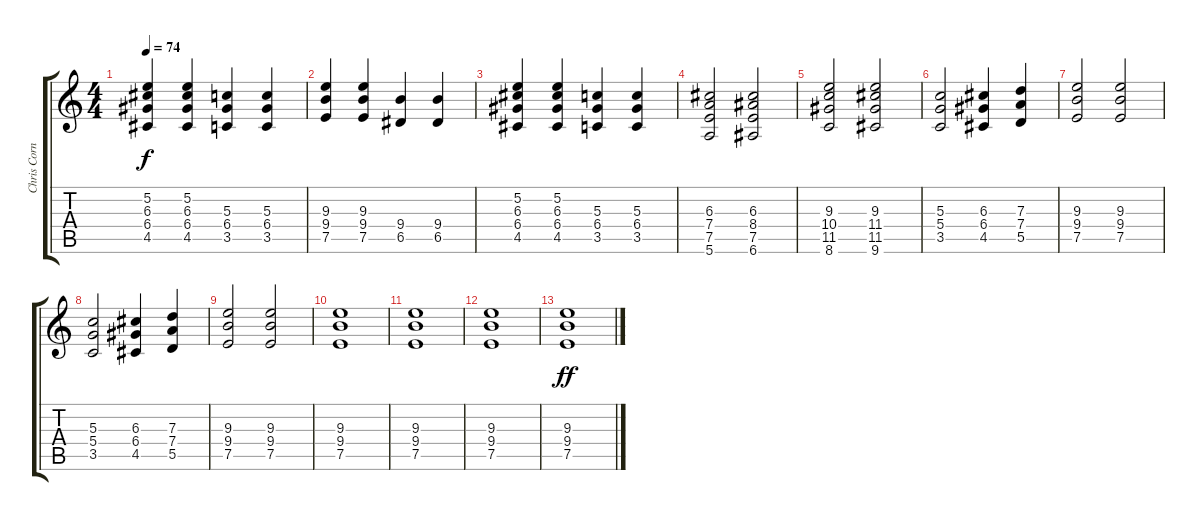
\track ("Chris Cornell - Acoustic" "Chris Corn") {instrument acousticguitarnylon}
\staff {score tabs}
\tuning (E4 B3 G3 D3 A2 E2) {hide}
\ts (4 4)
\tempo 74
\clef g2
\ks c
(5.2 6.3 6.4 4.5).4{dy f} (5.2 6.3 6.4 4.5).4 (5.3 6.4 3.5).4 (5.3 6.4 3.5).4 |
(9.3 9.4 7.5).4 (9.3 9.4 7.5).4 (9.4 6.5).4 (9.4 6.5).4 |
(5.2 6.3 6.4 4.5).4 (5.2 6.3 6.4 4.5).4 (5.3 6.4 3.5).4 (5.3 6.4 3.5).4 |
(6.3 7.4 7.5 5.6).2 (6.3 8.4 7.5 6.6).2 |
(9.3 10.4 11.5 8.6).2 (9.3 11.4 11.5 9.6).2 |
(5.3 5.4 3.5).2 (6.3 6.4 4.5).4 (7.3 7.4 5.5).4 |
(9.3 9.4 7.5).2 (9.3 9.4 7.5).2 |
(5.3 5.4 3.5).2 (6.3 6.4 4.5).4 (7.3 7.4 5.5).4 |
(9.3 9.4 7.5).2 (9.3 9.4 7.5).2 |
(9.3 9.4 7.5).1 |
(9.3 9.4 7.5).1 |
(9.3 9.4 7.5).1 |
(9.3 9.4 7.5).1{dy ff}
